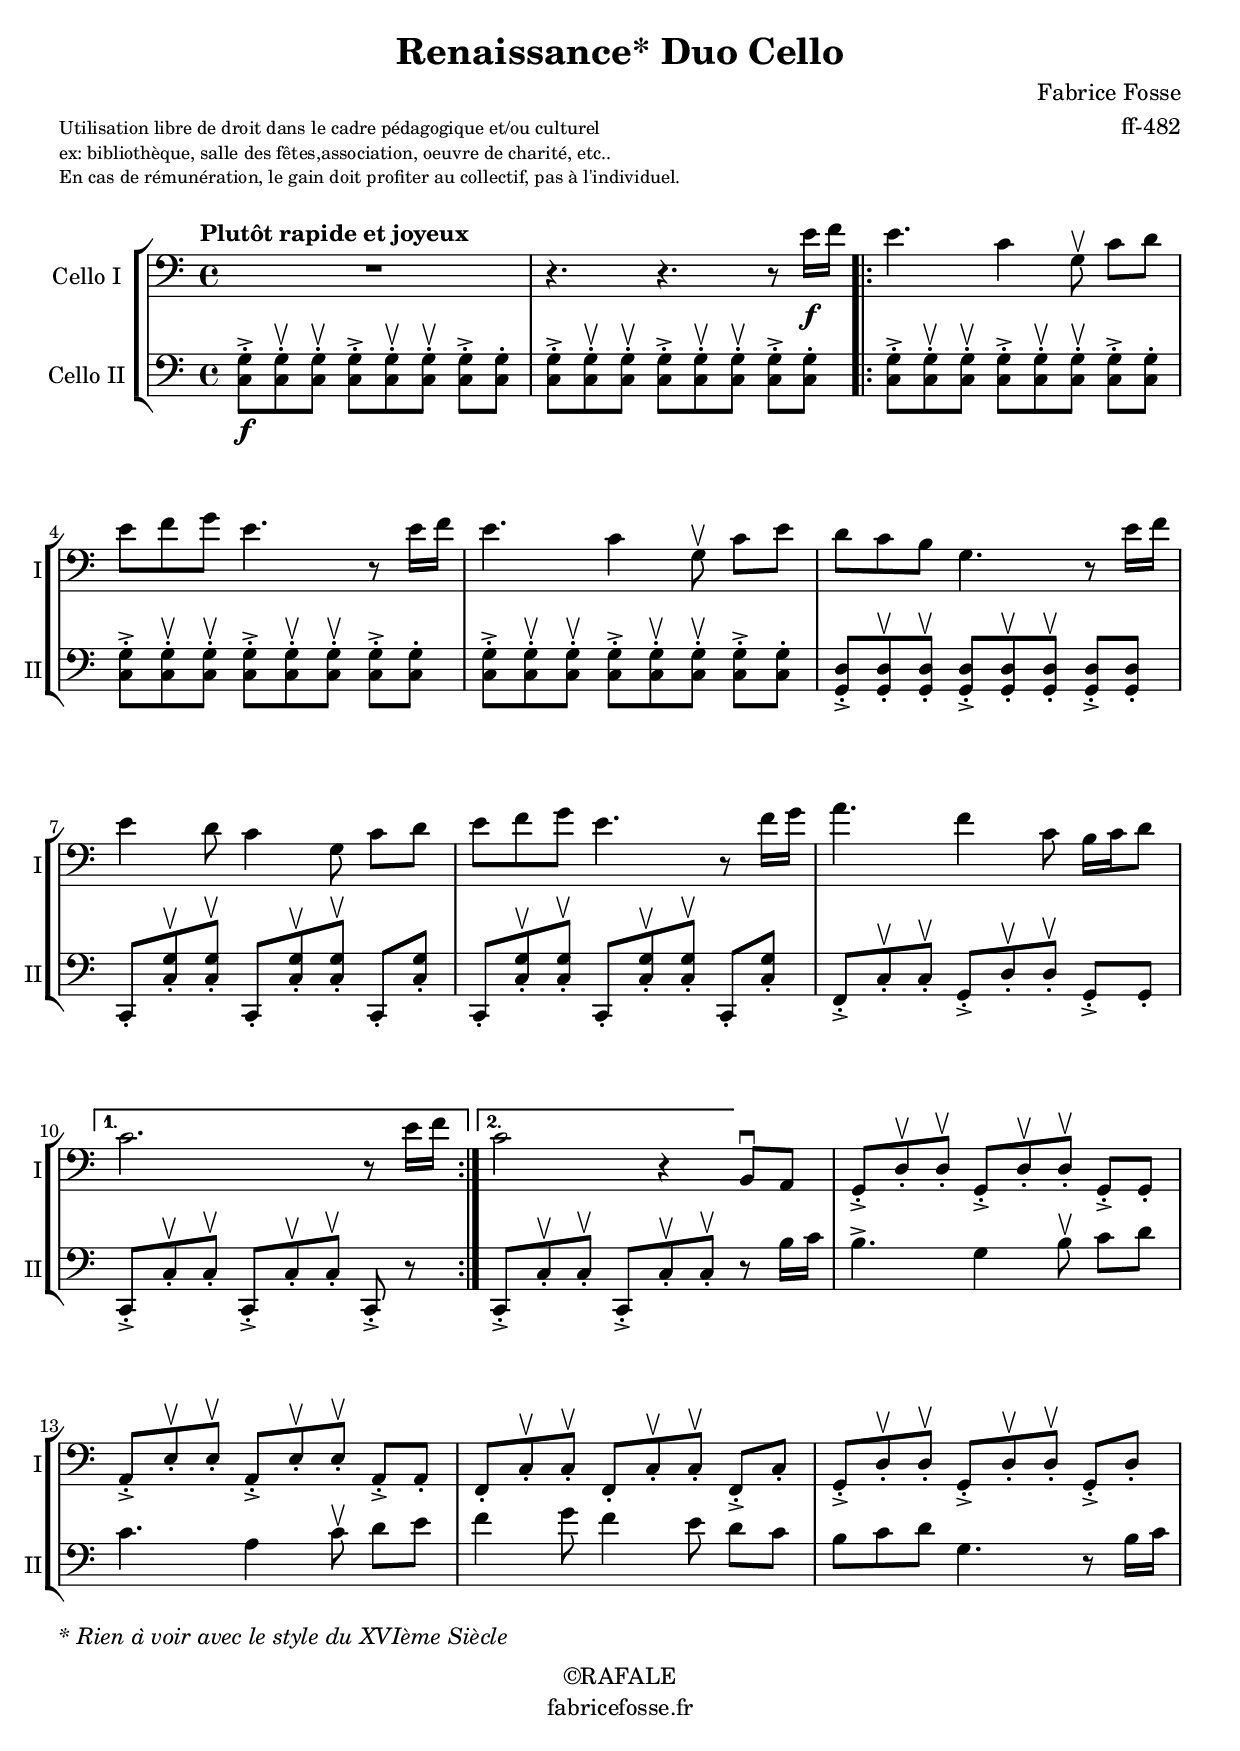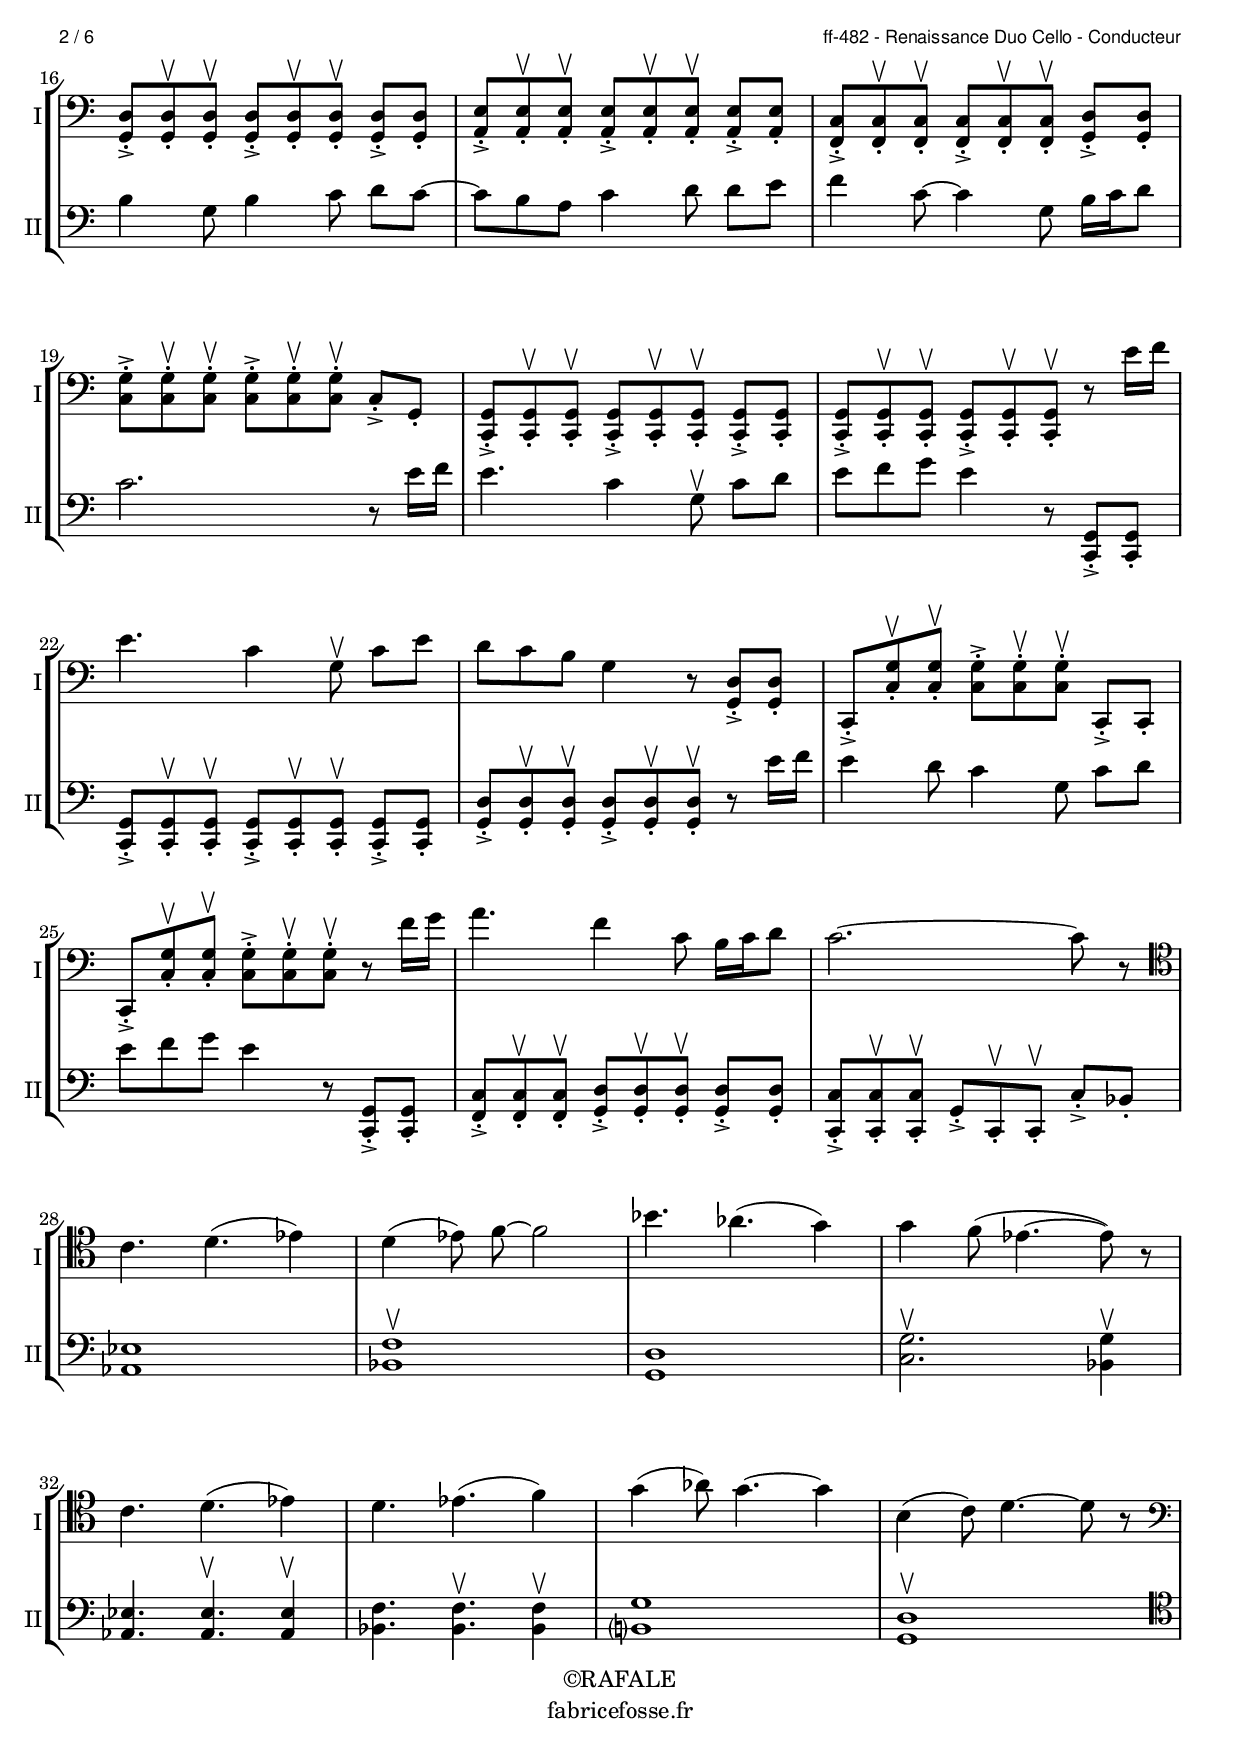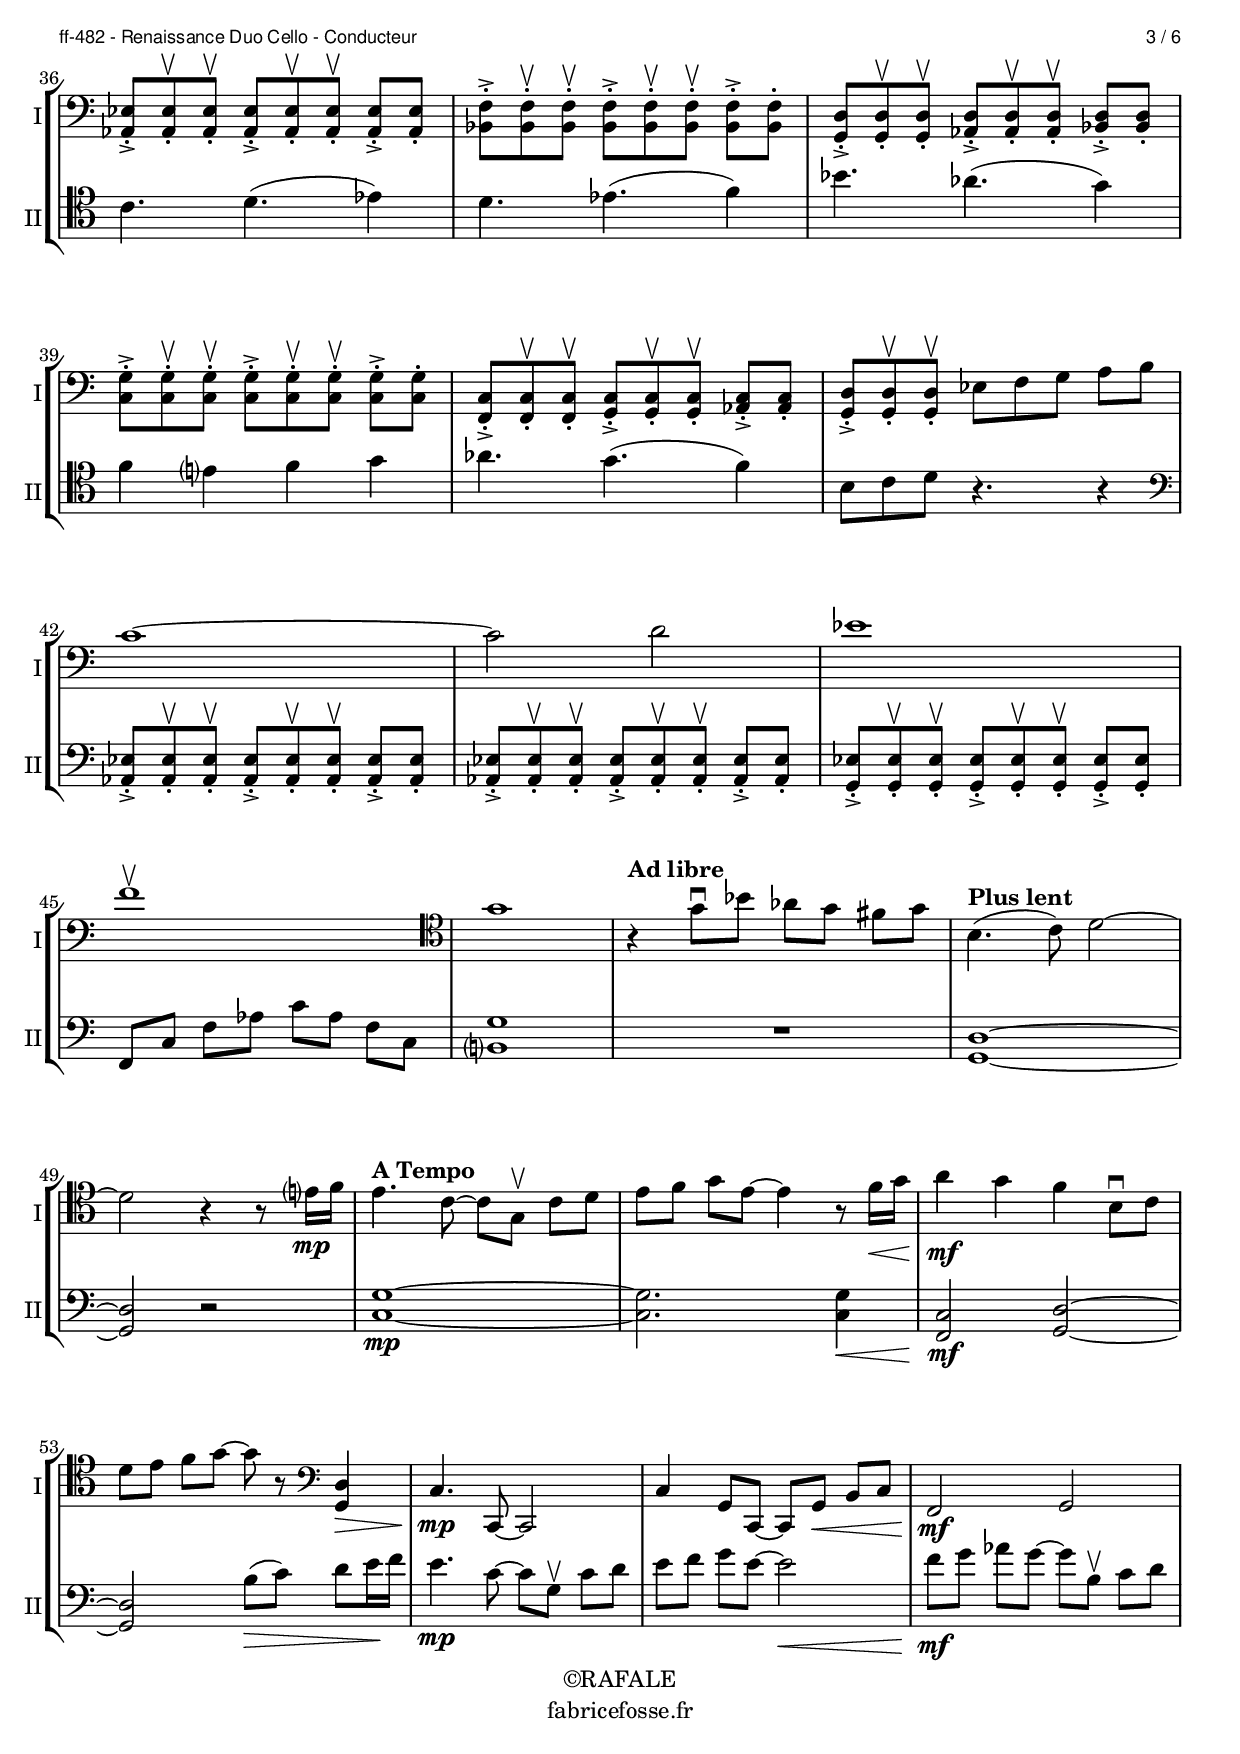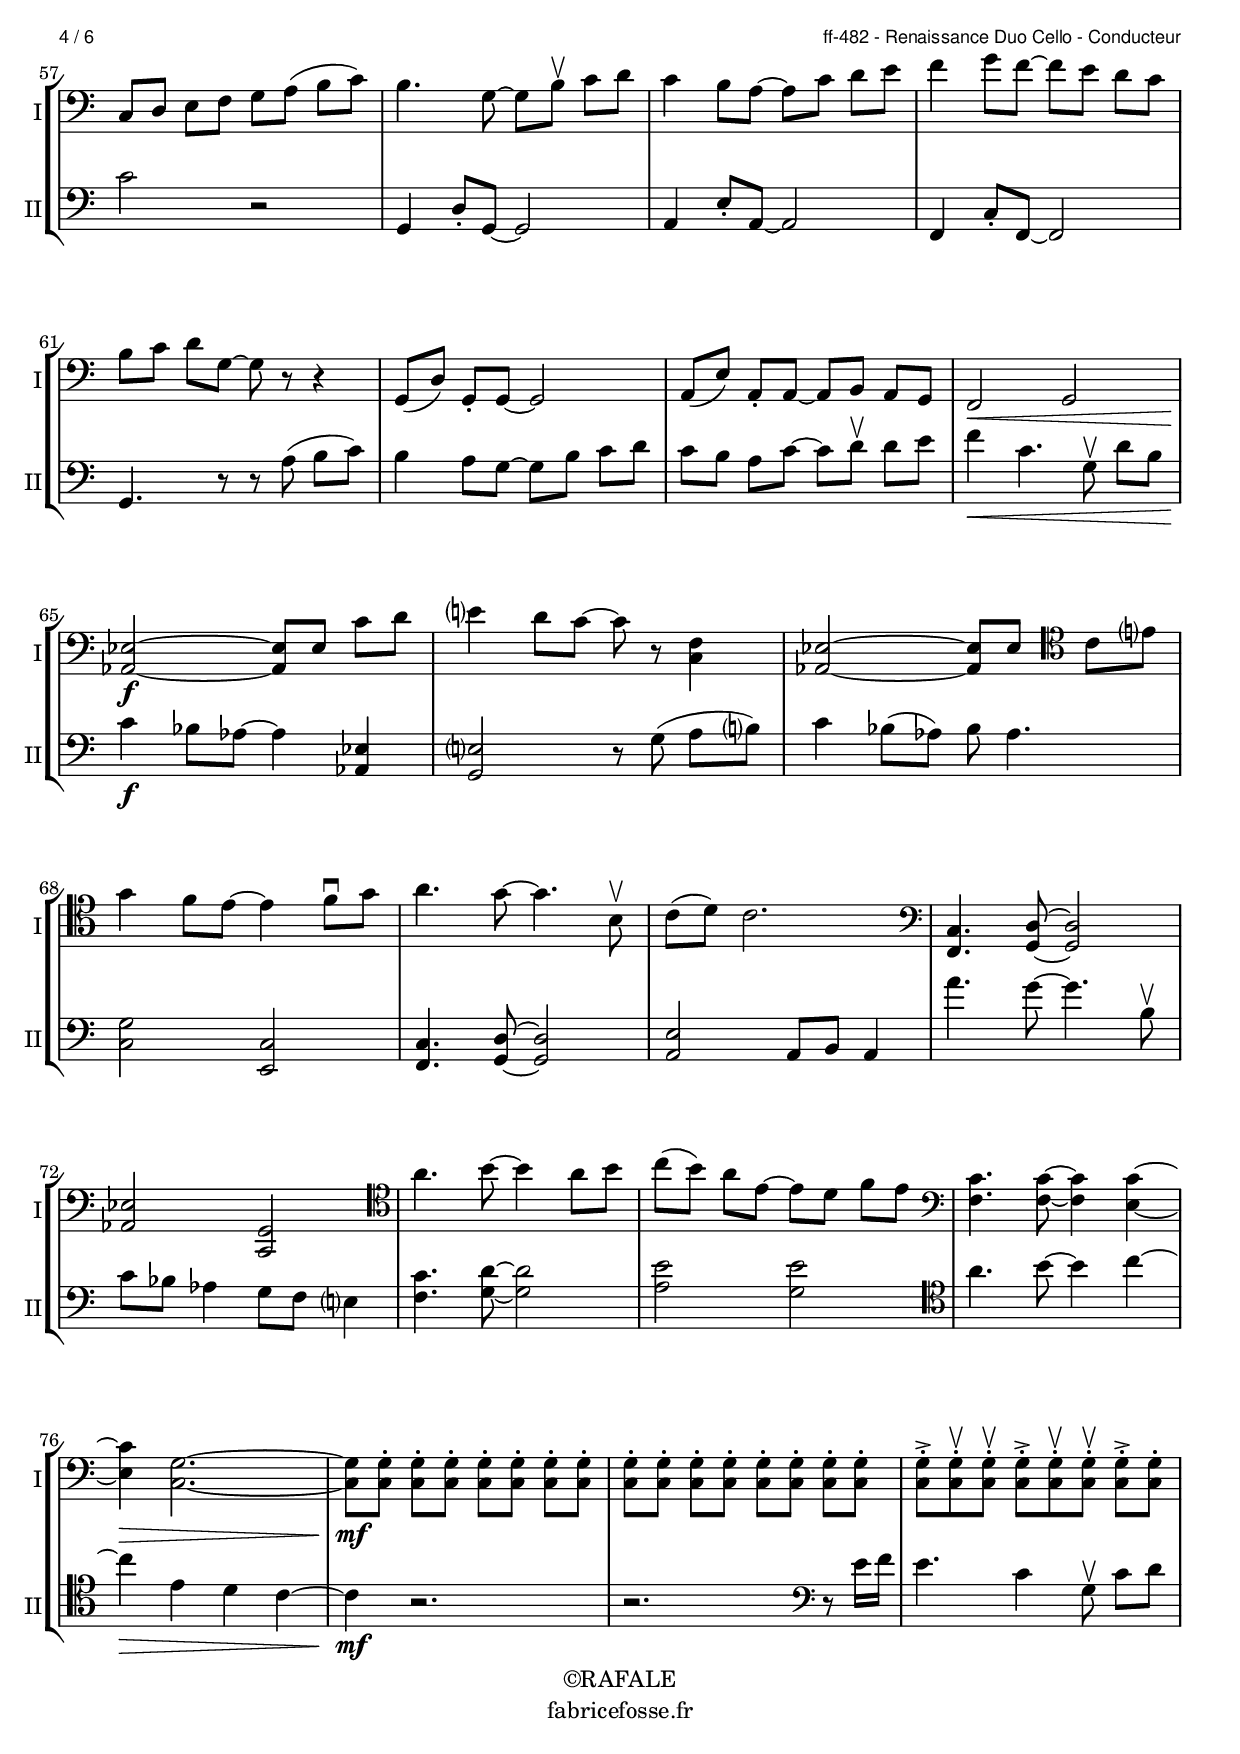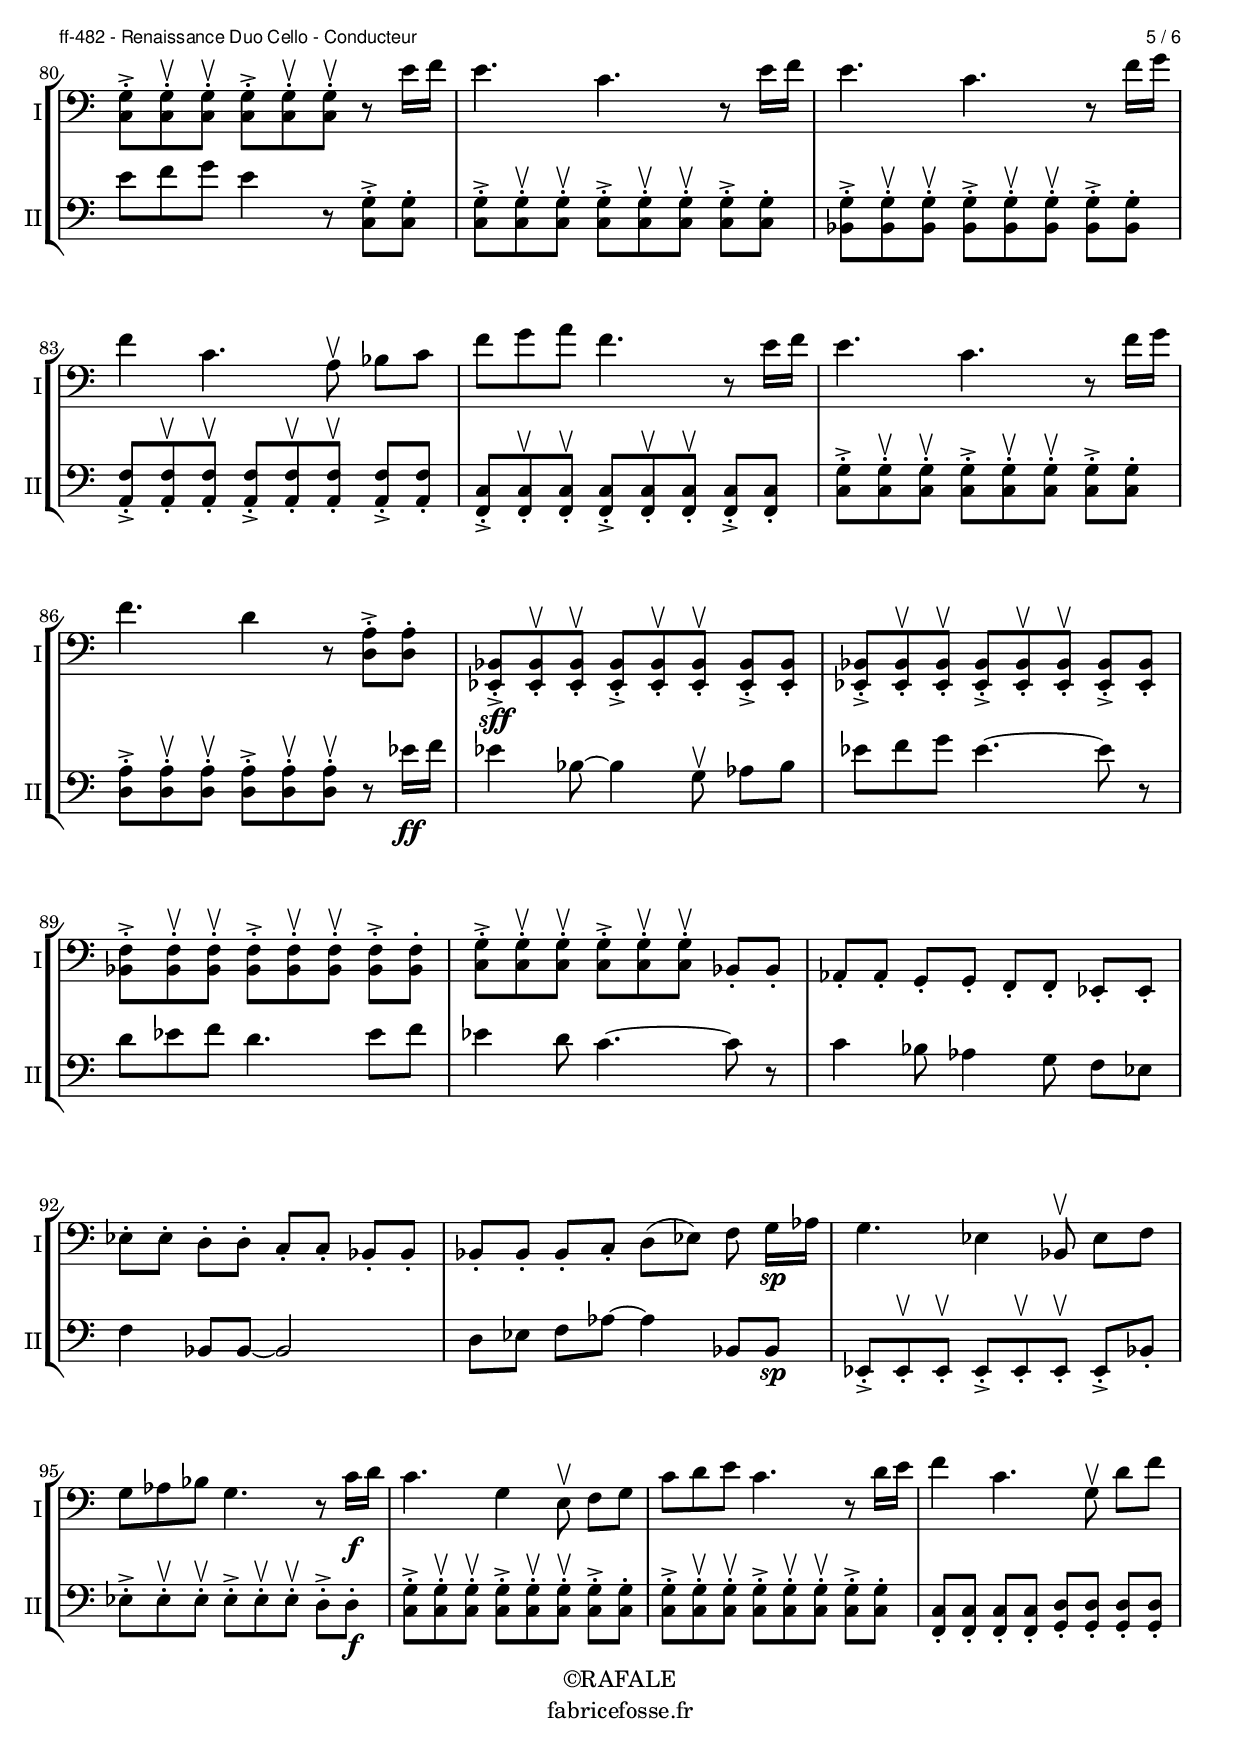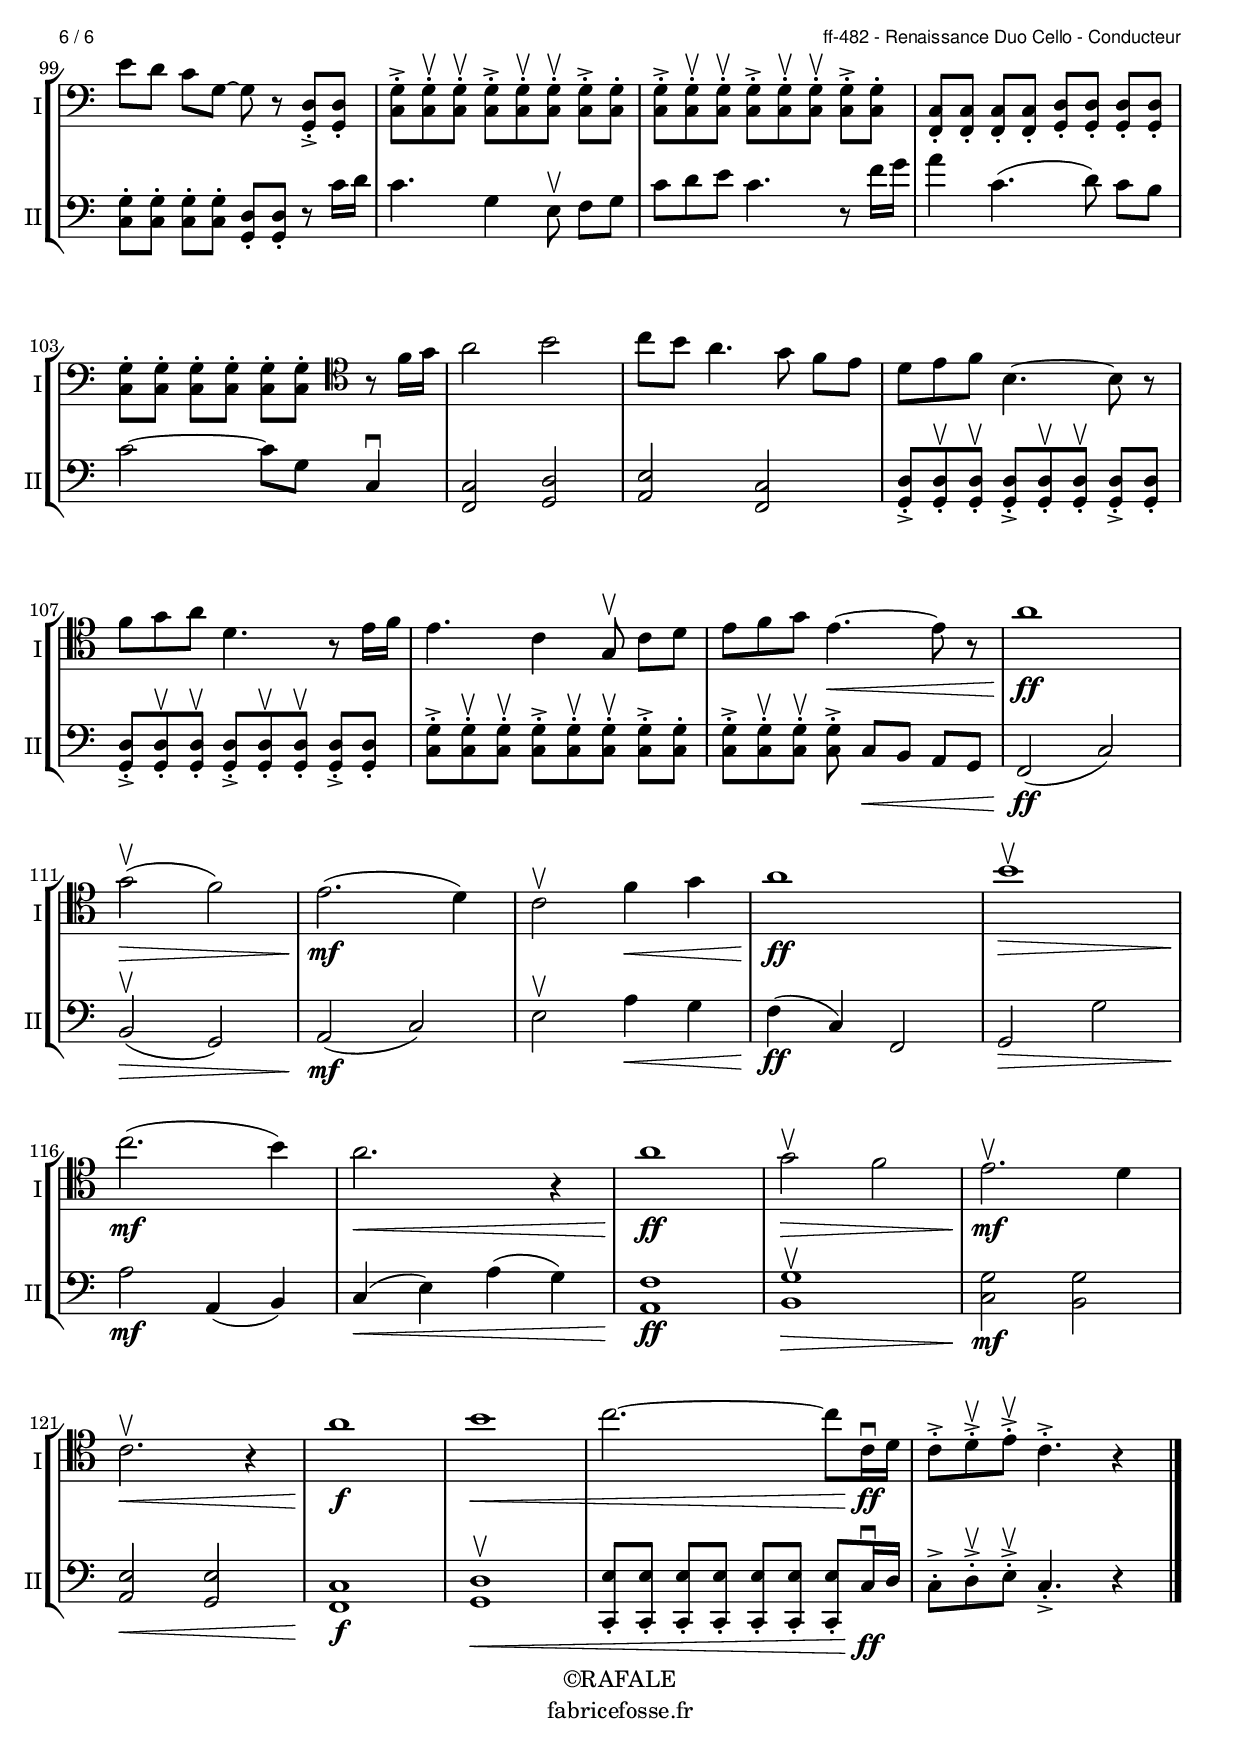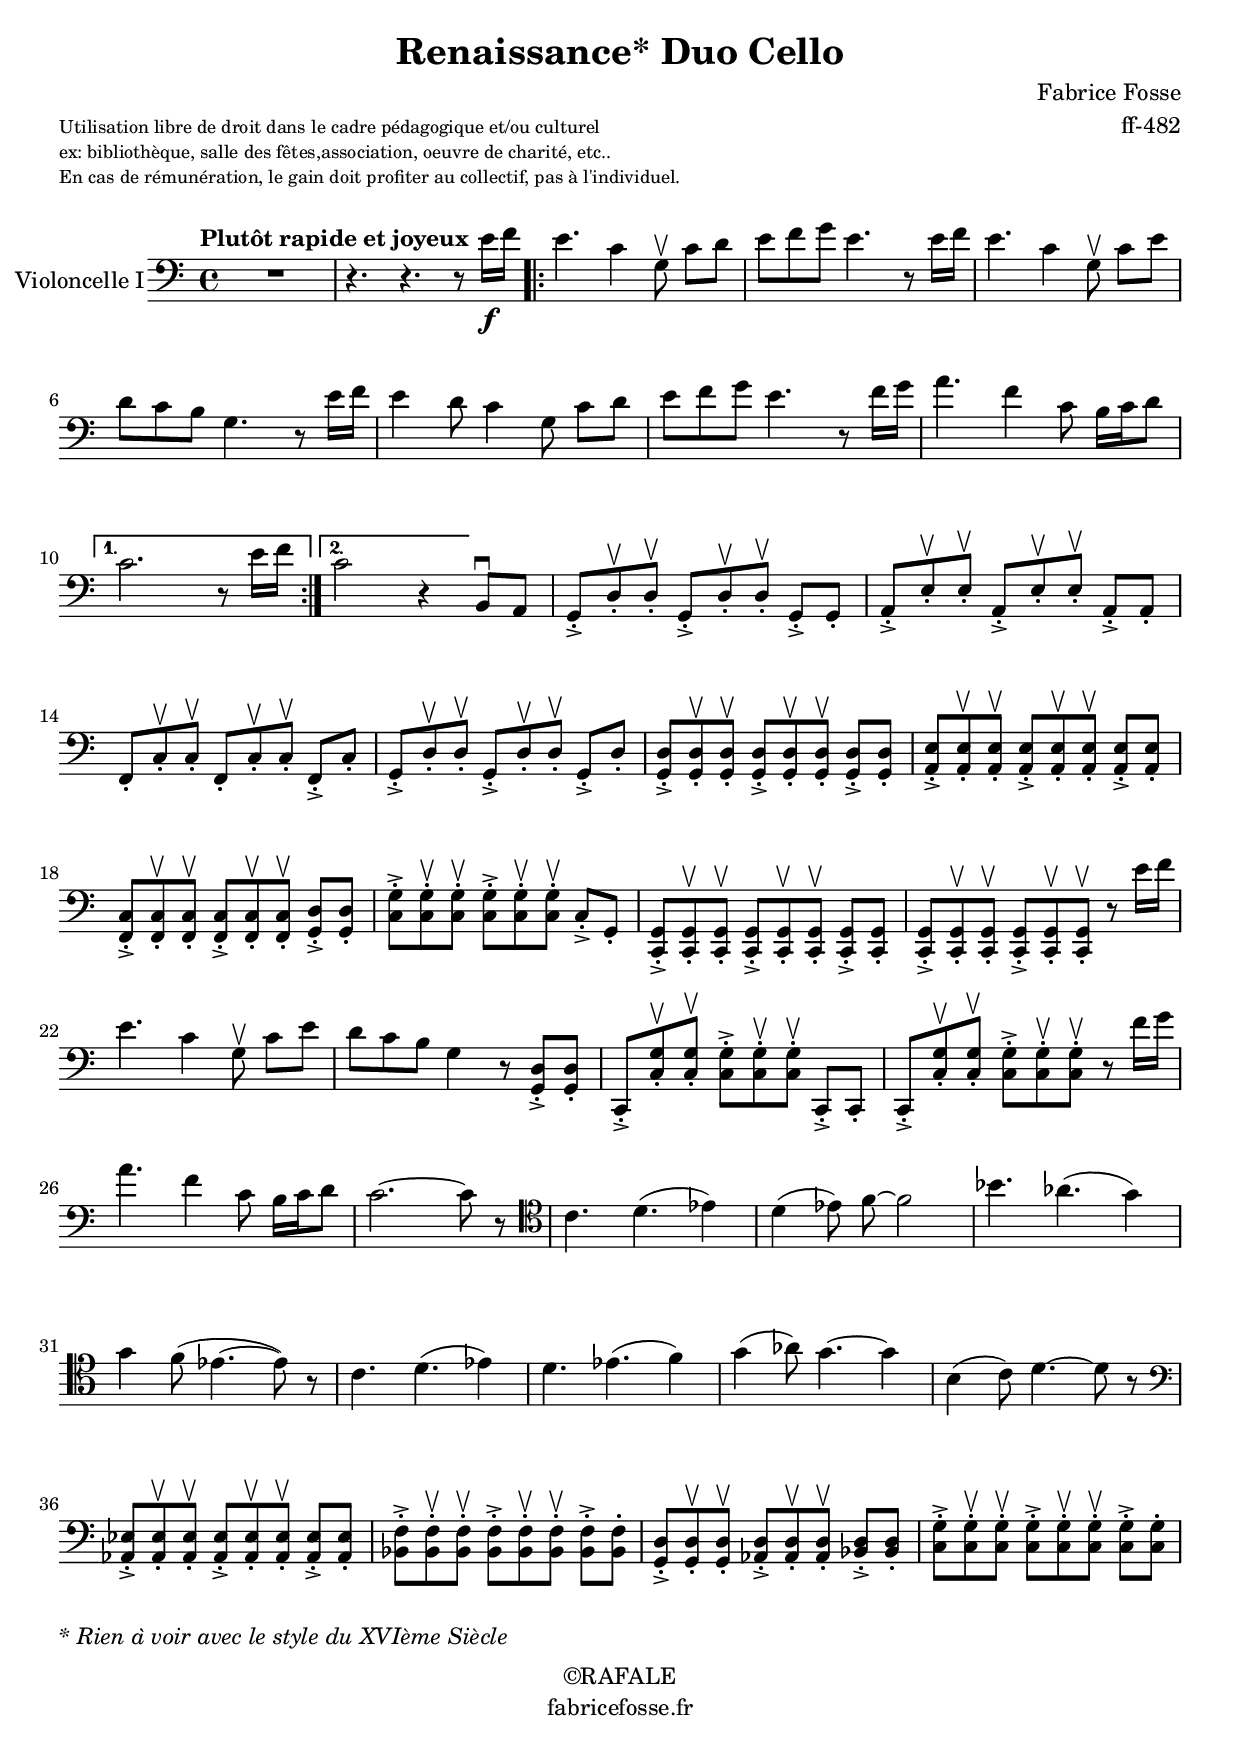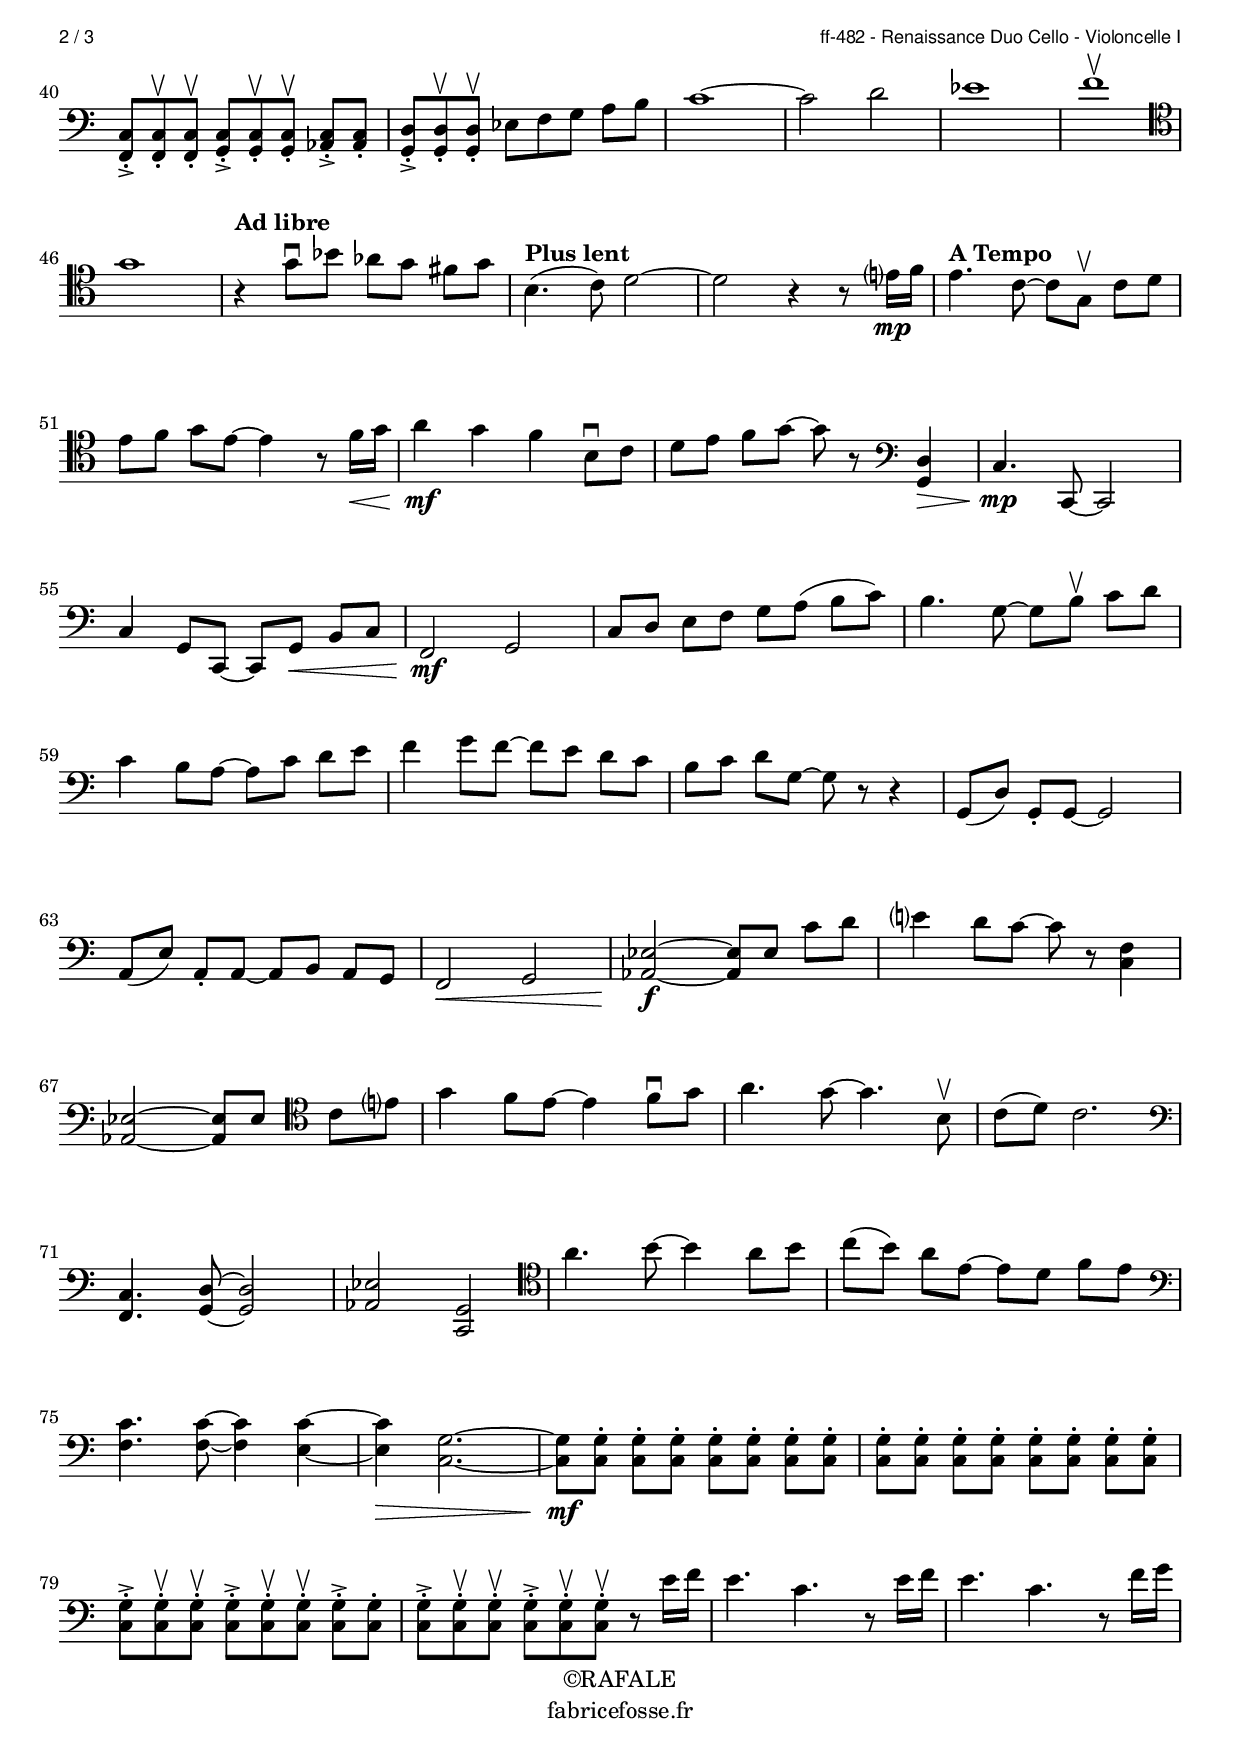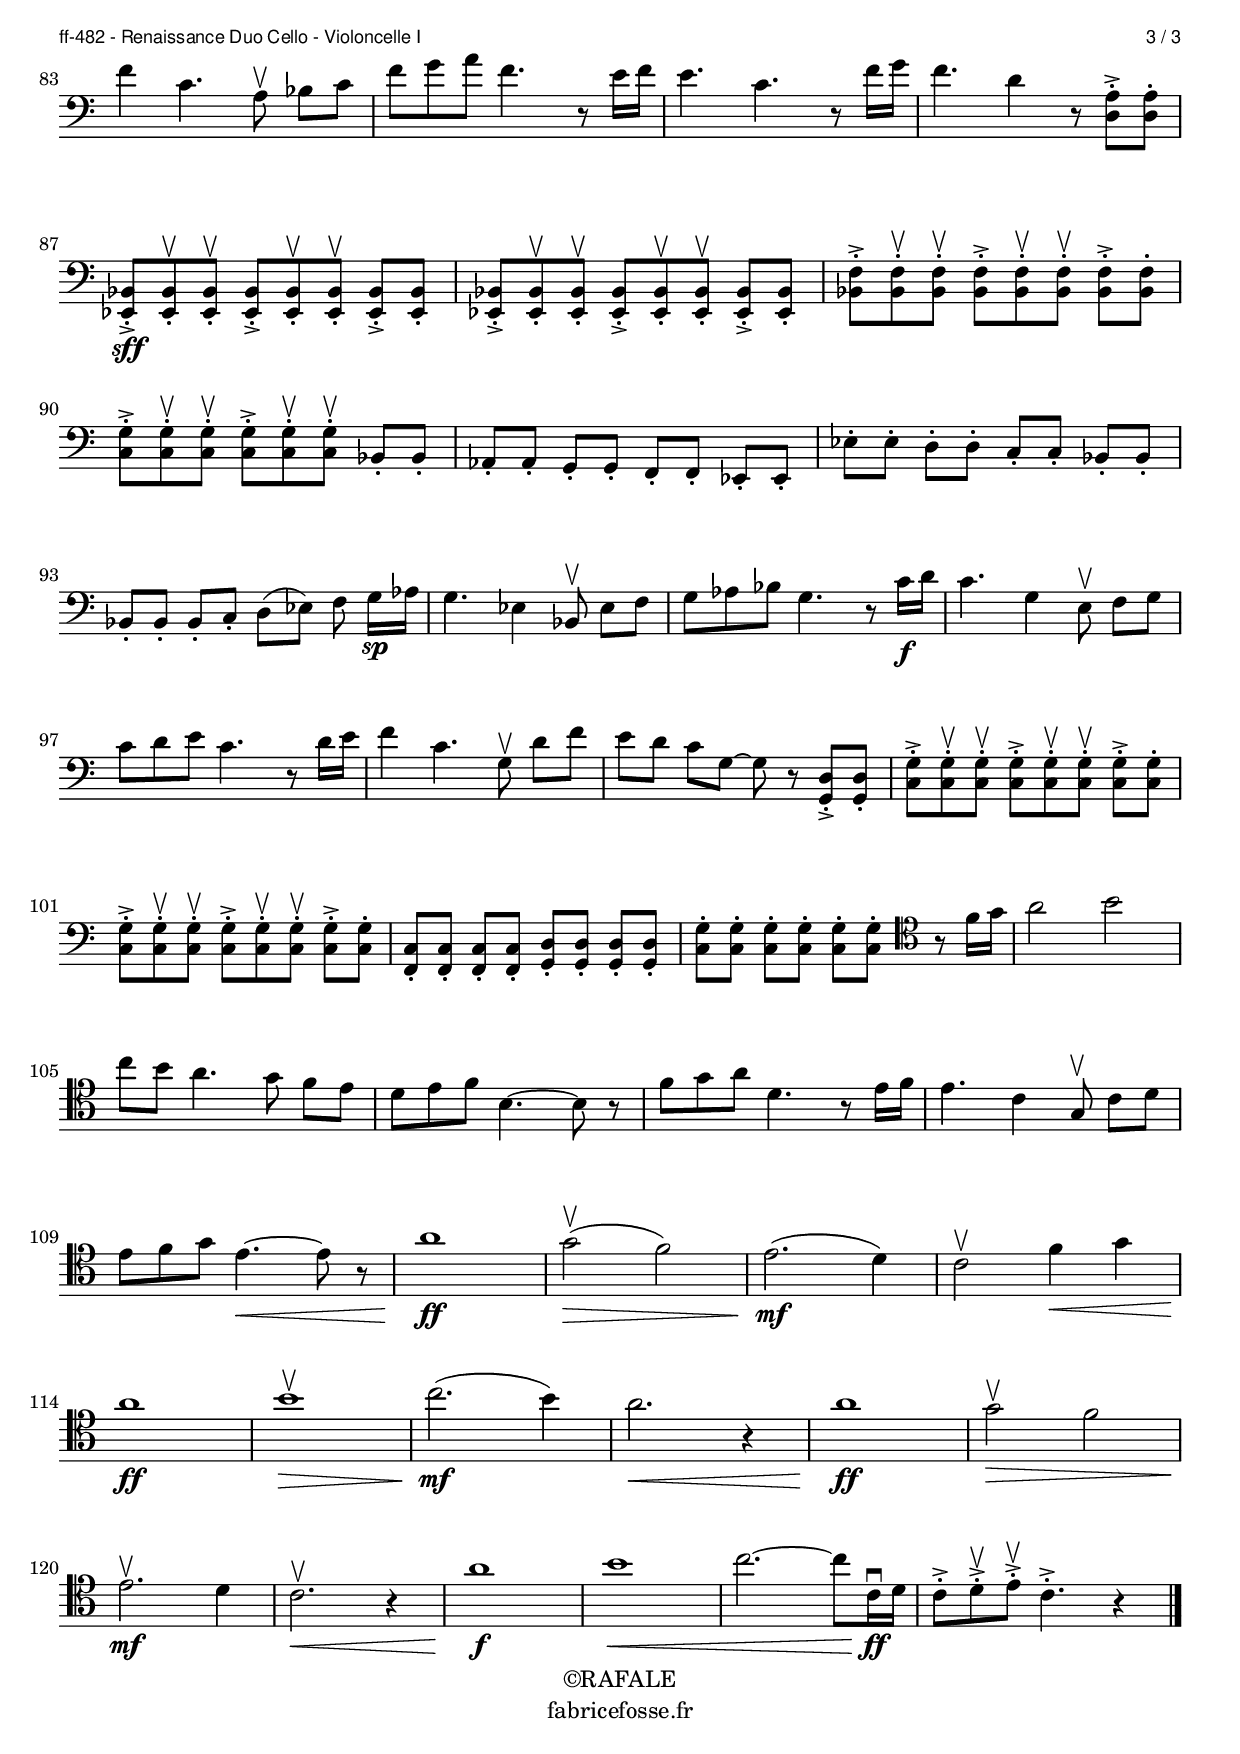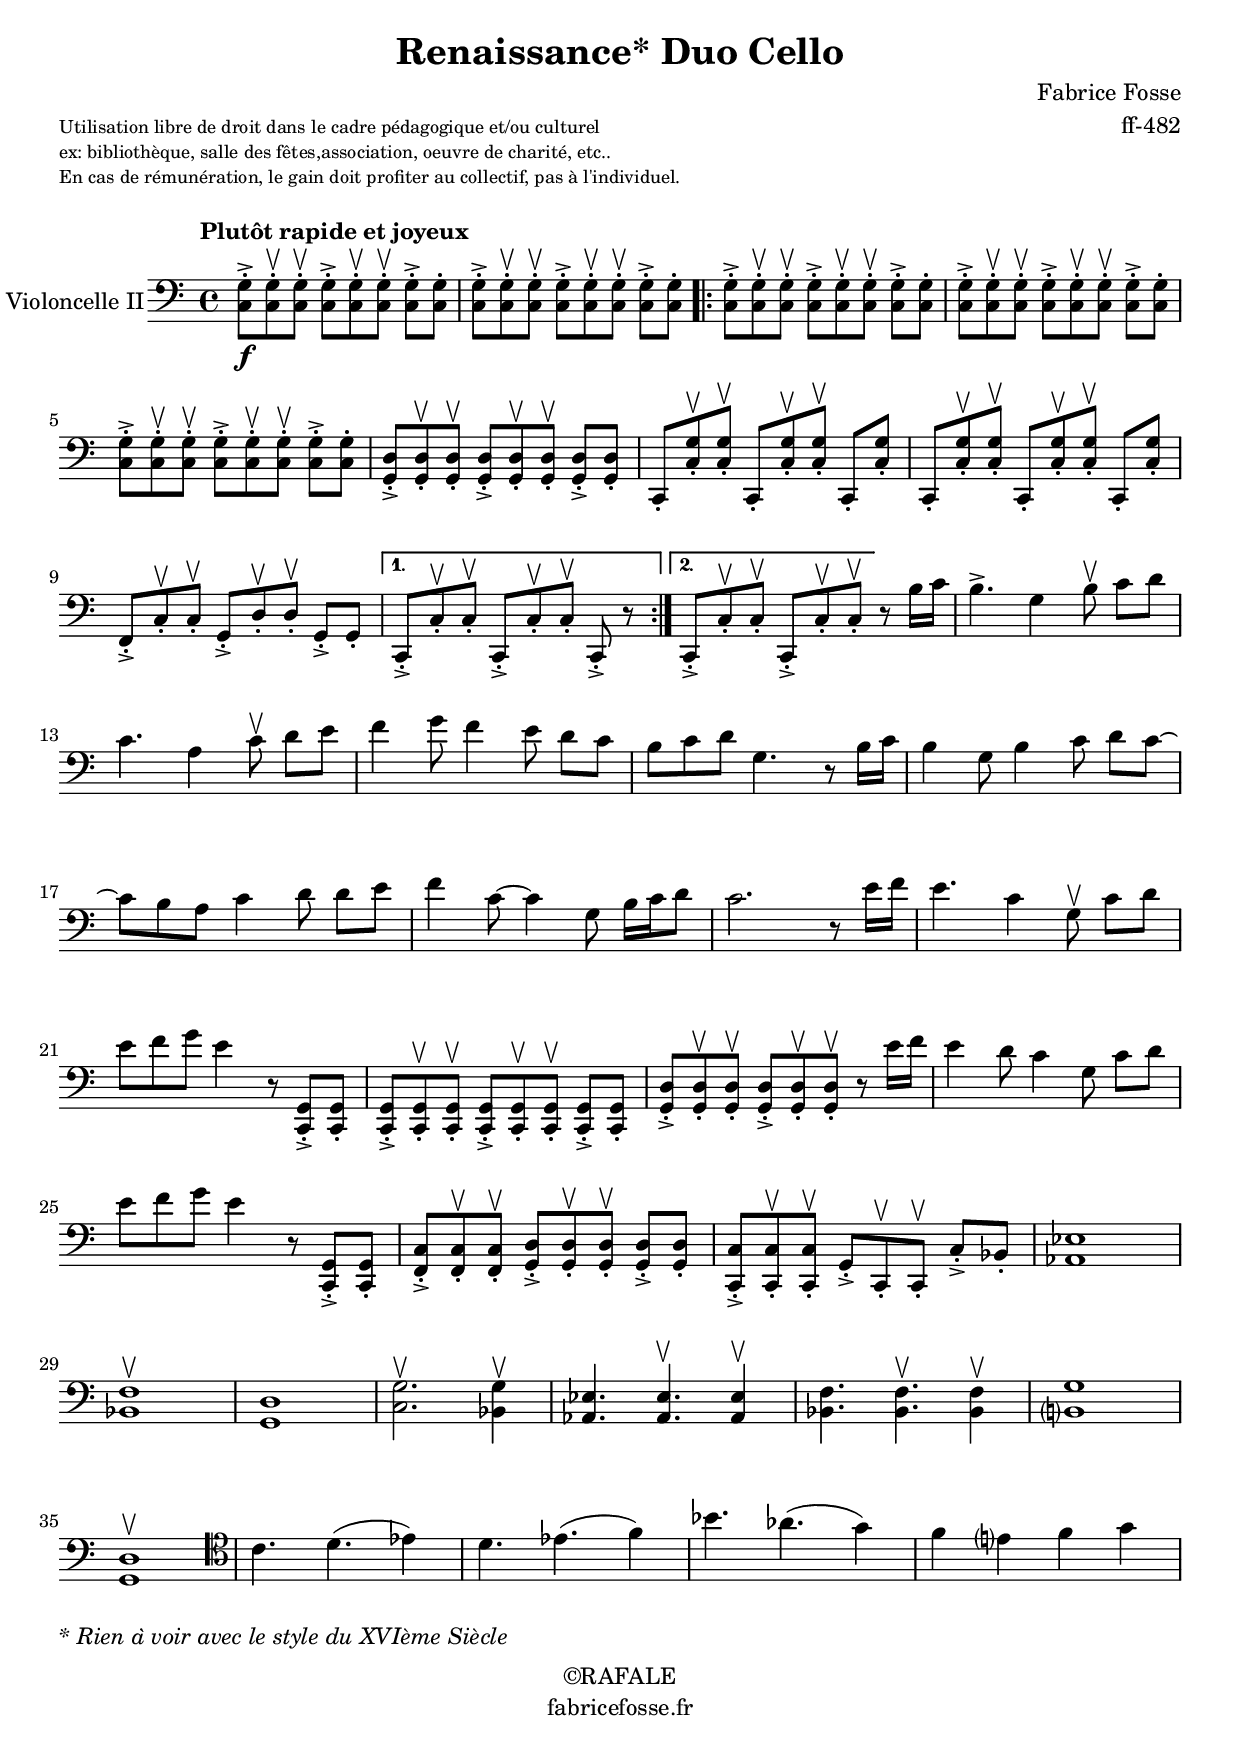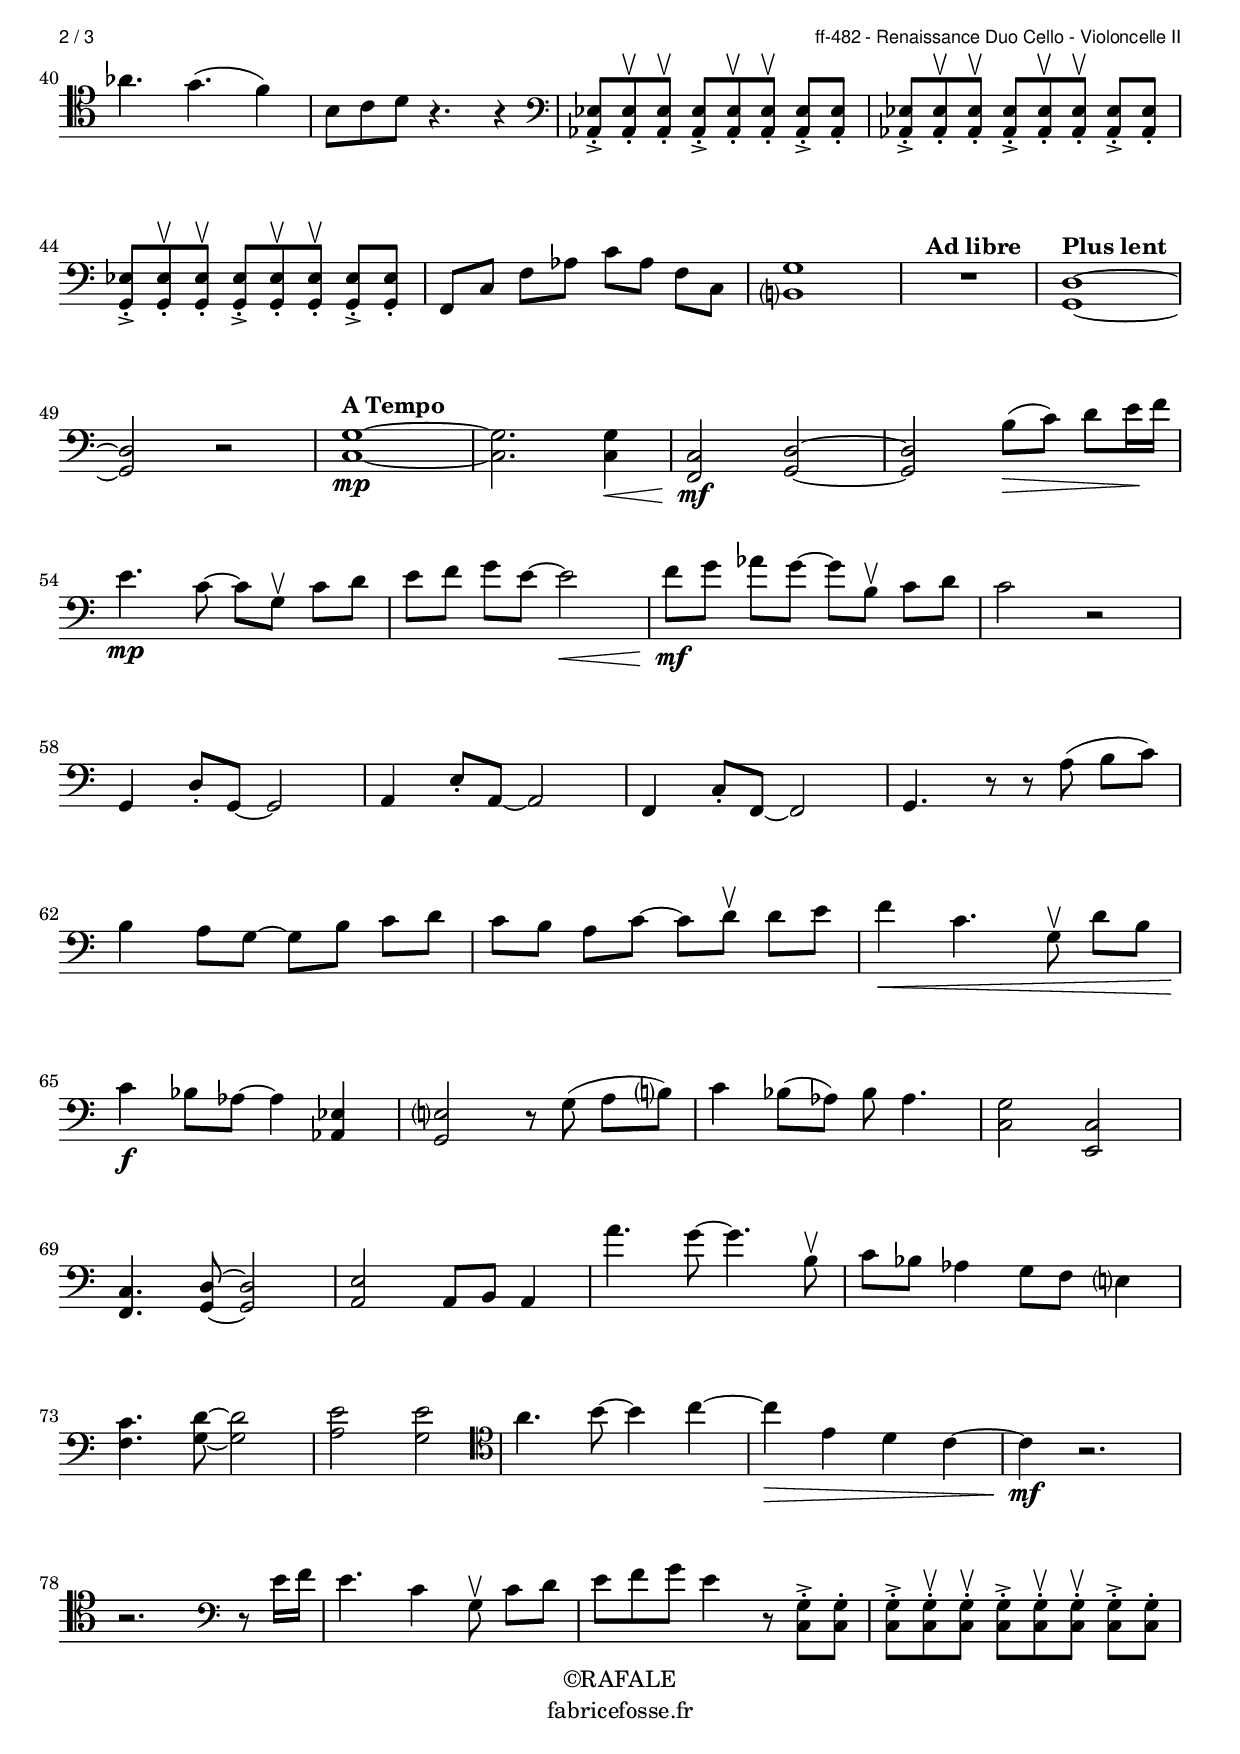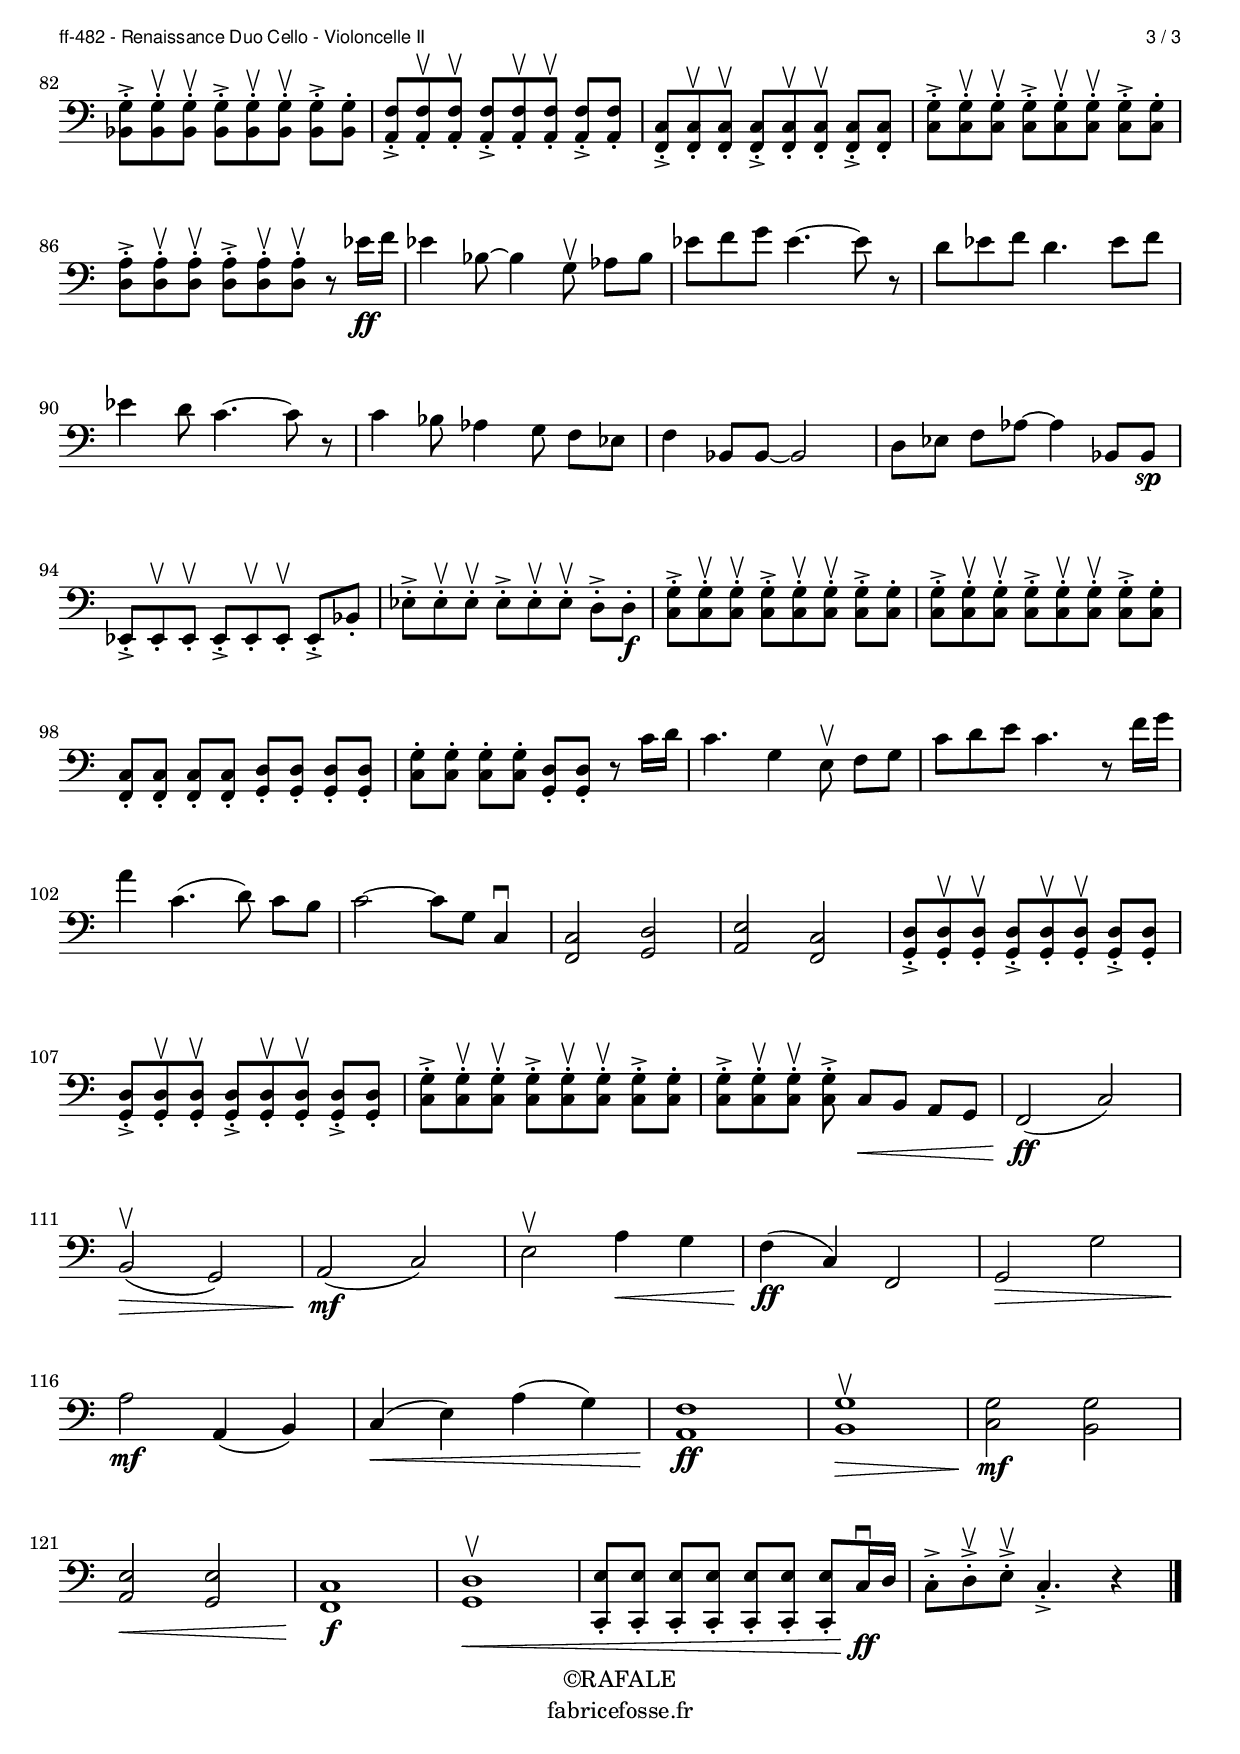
\version "2.22.1"
\language "français"

\header { title = "Renaissance* Duo Cello"
          composer = "Fabrice Fosse"
%%%%%%%%%%%%%%%%% libre de droits ldd %%%%%%%%%%%%%%%%%%%%%%%%%%%
          piece = \markup \fontsize#-2 { \column { %\vspace #1
     \line { Utilisation libre de droit dans le cadre pédagogique et/ou culturel }
     \line { ex: bibliothèque, salle des fêtes,association, oeuvre de charité, etc.. }
     \line { En cas de rémunération, le gain doit profiter au collectif, pas à l'individuel. }
     \vspace #1 }}
%%%%%%%%%%%%%%%%%%%%%%%%%%%%%%%%%%%%%%%%%%%%%%%%%%%%%%%%%%%%%%%%
          opus = "ff-482"
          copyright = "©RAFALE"
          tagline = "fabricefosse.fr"
}

\layout { \context { \Voice \consists "Melody_engraver" \override Stem #'neutral-direction = #'() }}

%%%%%%%%%%%%%%%%% Nombre de pages %%%%%%%%%%%%%%%%%%%%%%%%%%%%%
Titre = \markup \fromproperty #'header:opus %l'opus
SousTitre = "Renaissance Duo Cello" %"Ou bien le titre"
Titrentete = \markup { \concat {\Titre " - " \SousTitre " - Conducteur"} }
TitrenteteCelloUn = \markup { \concat {\Titre " - " \SousTitre " - Violoncelle I"} }
TitrenteteCelloDeux = \markup { \concat {\Titre " - " \SousTitre " - Violoncelle II"} }
%%%%%%%%%%%%%%%%%%%%%%%%%%%%%%%%%%%%%%%%%%%%%%%%%%%%%%%%%%%%%%%

%%%%%%%%% copyright et tagline sur toutes les pages %%%%%%%%%%%
\paper { %tagline et copyright sur toutes les pages
oddFooterMarkup = \markup { \column { \fill-line { % \on-the-fly #part-first-page
        \fromproperty #'header:copyright }
      \fill-line { % \on-the-fly #last-page
        \fromproperty #'header:tagline } } } }
%%%%%%%%%%%%%%%%%%%%%%%%%%%%%%%%%%%%%%%%%%%%%%%%%%%%%%%%%%%%%%%
%%%%%%%%%%%%%%%%%%%%%%%%%%%%%%%%%%%%%%%%%%%%%%%%%%%%%%%%%%%%%%%

\paper { ragged-last-bottom = ##f 
         footnote-separator-markup = ##f
}


globalRenaissanceDuoCello = { \key do \major
           \time 4/4
           \tempo "Plutôt rapide et joyeux" 
           \set Timing.baseMoment = #(ly:make-moment 1/8)
           \set Timing.beatStructure = 3,3,2
           \set Timing.beamExceptions = #'()
}

tire = \downbow
pousse = \upbow

RenaissanceDuoCelloUn = \relative do' { \globalRenaissanceDuoCello
  R1 | r4. r4. r8 mi16\f fa 
  \repeat volta 2 { 
    mi4. do4 sol8\pousse do ré | mi fa sol mi4. r8 mi16 fa | mi4. do4 sol8\pousse do mi |
    ré do si sol4. r8 mi'16 fa | mi4 ré8 do4 sol8 do ré | mi fa sol mi4. r8 fa16 sol |
    la4. fa4 do8 si16 do ré8 }
  \alternative { { do2. r8 mi16 fa } { do2 r4 } }
  si,8\tire la | \repeat unfold 2 { sol-.-> ré'-.\pousse ré-.\pousse } sol,->-. sol-. |
  \repeat unfold 2 { la-.-> mi'-.\pousse mi-.\pousse } la,-.-> la-. |
  \repeat unfold 2 { fa-. do'-.\pousse do-.\pousse } fa,-.-> do'-. |
  \repeat unfold 2 { sol-.-> ré'-.\pousse ré-.\pousse } sol,-.-> ré'-. |
  \repeat unfold 2 { <sol, ré'>-.-> q-.\pousse q-.\pousse } q-.-> q-. |
  \repeat unfold 2 { <la mi'>-.-> q-.\pousse q-.\pousse } q-.-> q-. |
  \repeat unfold 2 { <fa do'>-.-> q-.\pousse q-.\pousse } <sol ré'>-.-> q-. |
  \repeat unfold 2 { <do sol'>-.-> q-.\pousse q-.\pousse } do-.-> sol-. |
  \repeat unfold 2 { <do, sol'>-.-> q-.\pousse q-.\pousse } q-.-> q-. |
  \repeat unfold 2 { <do sol'>-.-> q-.\pousse q-.\pousse } r8 mi''16 fa |   
  mi4. do4 sol8\pousse do mi | ré do si sol4 r8 <sol, ré'>-.-> q-. |
  do,->-. \repeat unfold 2 <do' sol'>-.\pousse q-.-> \repeat unfold 2 q-.\pousse do,-.-> do-.
  do-.-> \repeat unfold 2 q-.\pousse q-.-> \repeat unfold 2 q-.\pousse r8 fa''16 sol |
  la4. fa4 do8 si16 do ré8 | do2.~ 8 r | \clef tenor do4. ré4.( mib4) | ré4( mib8) fa8~ 2 |
  sib4. lab4.( sol4) | sol fa8( mib 4.~ 8) r8 | do4. ré( mib4) | ré4. mib( fa4) | 
  sol4( lab8) sol4.~ 4 | si,( do8) ré4.~ 8 r | 
  \clef bass \repeat unfold 2 { <lab, mib'>8->-. \repeat unfold 2 q-.\pousse } q-.-> q-. |
  \repeat unfold 2 { <sib fa'>8->-. \repeat unfold 2 q-.\pousse } q-.-> q-. |
  <sol ré'>8->-. \repeat unfold 2 q-.\pousse <lab ré>-.-> \repeat unfold 2 q-.\pousse <sib ré>-.-> q-. |
  \repeat unfold 2 { <do sol'>->-. \repeat unfold 2 q-.\pousse } q-.-> q-. |  
  <fa, do'>8->-. \repeat unfold 2 q-.\pousse <sol do>-.-> \repeat unfold 2 q-.\pousse <lab do>-.-> q-. |
  <sol ré'>-.-> \repeat unfold 2 q-.\pousse mib' fa sol la si | do1~ | 2 ré mib1 | 
  \set Timing.beatStructure = 2,2,2,2 fa\pousse | \clef tenor sol |
  \tempo "Ad libre" r4 sol8\tire sib lab sol fad sol |
  \tempo "Plus lent" si,4.( do8) ré2~ | 2 r4 r8 mi?16\mp fa |
  \tempo "A Tempo" mi4. do8~ 8 sol\pousse do ré mi fa sol mi~ 4 r8 fa16\< sol | 
  la4\mf sol fa si,8\tire do | ré mi fa sol~ 8 r \clef bass <sol,, ré'>4\> |
  do4.\mp do,8~ 2 | do'4 sol8 do,~ do sol'\< si do | fa,2\mf sol | do8 ré mi fa sol la( si do) |
  si4. sol8~ 8 si\pousse do ré | do4 si8 la~ 8 do ré mi | fa4 sol8 fa~ 8 mi ré do | 
  si do ré sol,~ 8 r r4 | sol,8( ré') sol,-. sol~ 2 | la8( mi') la,8-. 8~ 8 si la sol |
  fa2\< sol | <lab mib'>\f~ 8 mib' do' ré | mi?4 ré8 do~ 8 r <do, fa>4 | 
  <lab mib'>2~ 8 mib' \clef tenor do' mi? | sol4 fa8 mi~ 4 fa8\tire sol | la4. sol8~ 4. si,8\pousse |
  do( ré) do2. | \clef bass <fa,, do'>4. <sol ré'>8~ 2 | <lab mib'>2 <do, sol'> |
  \clef tenor la'''4. si8~ 4 la8 si | do( si) la mi~ 8 ré fa mi | 
  \clef bass <fa, do'>4. 8~ 4 <mi do'>4~ | 4\> <do sol'>2.~ | 8\mf \repeat unfold 15 q-. |
  \set Timing.beatStructure = 3,3,2 
  \repeat unfold 2 { q-.-> \repeat unfold 2 q-.\pousse } q-.-> q-.
  \repeat unfold 2 { q-.-> \repeat unfold 2 q-.\pousse } r8 mi'16 fa |
  mi4. do4. r8 mi16 fa | mi4. do4. r8 fa16 sol | fa4 do4. la8\pousse sib do |
  fa sol la fa4. r8 mi16 fa | mi4. do4. r8 fa16 sol | fa4. ré4 r8 <ré, la'>->-. q-. |
  <mib, sib'>-.->\sff \repeat unfold 2 q-.\pousse q-.-> \repeat unfold 2 q-.\pousse q-.-> q-. |
  \repeat unfold 2 { q-.-> \repeat unfold 2 q-.\pousse } q-.-> q-. |
  \repeat unfold 2 { <sib' fa'>-.-> \repeat unfold 2 q-.\pousse } q-.-> q-. |
  \repeat unfold 2 { <do sol'>-.-> \repeat unfold 2 q-.\pousse } sib-. sib-. |
  \set Timing.beatStructure = 2,2,2,2
  lab8-. 8-. sol-. sol-. fa-. fa-. mib-. mib-. | mib'-. mib-. ré-. ré-. do-. do-. sib-. sib-. | sib-. sib-. sib-. do-. ré( mib) fa\noBeam sol16\sp lab |
  \set Timing.beatStructure = 3,3,2 
  sol4. mib4 sib8\pousse mib fa | sol lab sib sol4. r8 do16\f ré | 
  do4. sol4 mi8\pousse fa sol | do ré mi do4. r8 ré16 mi | fa4 do4. sol8\pousse ré' fa | 
  \set Timing.beatStructure = 2,2,2,2
  mi ré do sol~ 8 r8 <sol, ré'>-.-> q-. | 
  \set Timing.beatStructure = 3,3,2
  \repeat unfold 2 { \repeat unfold 2 { <do sol'>-.-> \repeat unfold 2 q-.\pousse } q-.-> q-. }
  \set Timing.beatStructure = 2,2,2,2
  \repeat unfold 4 <fa, do'>-. \repeat unfold 4 <sol ré'>-. |
  \repeat unfold 6 <do sol'>-. \clef tenor r fa'16 sol |
  \set Timing.beatStructure = 2,2,2,2
  la2 si | do8 si la4. sol8 fa mi |
  \set Timing.beatStructure = 3,3,2 
  ré mi fa si,4.~ 8 r | fa' sol la ré,4. r8 mi16 fa | mi4. do4 sol8\pousse do ré | 
  mi fa sol mi4.\<~ 8 r | 
  \set Timing.beatStructure = 2,2,2,2
  la1\ff | sol2\pousse(\> fa) | mi2.\mf( ré4) | do2\pousse fa4\< sol | la1\ff |
  si\pousse\> | do2.\mf( si4) | la2.\< r4 | la1\ff | sol2\pousse\> fa | mi2.\pousse\mf ré4 | 
  do2.\pousse\< r4 | la'1\f | si\< | do2.~ 8 do,16\tire\ff ré | 
  \set Timing.beatStructure = 3,3,2 
  do8-.-> ré-.->\pousse mi-.->\pousse do4.-.-> r4 \bar "|." }

RenaissanceDuoCelloDeux = \relative do { \globalRenaissanceDuoCello
  %\set Timing.beamExceptions = #'()
  %\set Timing.beatStructure = 3,3,2
  <do sol'>8\f-.-> q8-.\pousse q8-.\pousse q8-.-> q8-.\pousse q8-.\pousse q8-.-> q8-. |
  <do sol'>8-.-> q8-.\pousse q8-.\pousse q8-.-> q8-.\pousse q8-.\pousse q8-.-> q8-. |
  \repeat volta 2 {
    \repeat unfold 3 { <do sol'>8-.-> q8-.\pousse q8-.\pousse q8-.-> q8-.\pousse q8-.\pousse q8-.-> q8-. }
    <sol ré'>8-.-> q8-.\pousse q8-.\pousse q8-.-> q8-.\pousse q8-.\pousse q8-.-> q8-.
    \repeat unfold 2 { \repeat unfold 2 { do,-. <do' sol'>8-.\pousse q8-.\pousse } do,-. q8-. }
    fa->-. do'-.\pousse do-.\pousse sol->-. ré'-.\pousse ré-.\pousse sol,->-. sol-. }
  \alternative { { \repeat unfold 2 { do,-.-> do'-.\pousse do-.\pousse } do,-.-> r } 
                 { \repeat unfold 2 { do-.-> do'-.\pousse do-.\pousse } }}
  r si'16 do | si4.-> sol4 si8\pousse do ré |
  do4. la4 do8\pousse ré mi | fa4 sol8 fa4 mi8 ré do | si do ré sol,4. r8 si16 do | 
  si4 sol8 si4 do8 ré do~ | 8 si la do4 ré8 8 mi | fa4 do8~ 4 sol8 si16 do ré8 |
  do2. r8 mi16 fa | mi4. do4 sol8\pousse do ré | mi fa sol mi4 r8 <do,, sol'>8-.-> q-. |
  \repeat unfold 2 { q8->-. q-.\pousse q-.\pousse } q-.-> q-. |
  \repeat unfold 2 { <sol' ré'>-.-> q-.\pousse q-.\pousse } r8 mi''16 fa |
  mi4 ré8 do4 sol8 do ré | mi fa sol mi4 r8 <do,, sol'>->-. q-.  |
  <fa do'>-.-> \repeat unfold 2 q-.\pousse <sol ré'>-.-> \repeat unfold 2 q-.\pousse q-.-> q-. |
  <do, do'>-.-> \repeat unfold 2 q-.\pousse sol'-.-> \repeat unfold 2 do,-.\pousse do'-.-> sib-. |
  <lab mib'>1 | <sib fa'>\pousse | <sol ré'> | <do sol'>2.\pousse <sib sol'>4\pousse | 
  <lab mib'>4. q4.\pousse q4\pousse | <sib fa'>4. q4.\pousse q4\pousse |
  <si? sol'>1 | <sol ré'>\pousse | \clef tenor do'4. ré4.( mib4) | ré4. mib( fa4) |
  sib4. lab( sol4) | fa4 mi?4 fa4 sol | lab4. sol( fa4) | si,8 do ré r4. r4 | 
  \clef bass \repeat unfold 2 { \repeat unfold 2 { <lab, mib'>8-.-> \repeat unfold 2 q-.\pousse } q-.-> q-. }
  \repeat unfold 2 { <sol mib'>8-.-> \repeat unfold 2 q-.\pousse } q-.-> q-. |
  \set Timing.beatStructure = 2,2,2,2 fa do' fa lab do lab fa do | <si? sol'>1 | 
  \tempo "Ad libre" R1
  \tempo "Plus lent" <sol ré'>1~ | 2 r2 | 
  \tempo "A Tempo" <do sol'>1\mp~ | 2. q4\< | <fa, do'>2\mf <sol ré'>~ | 2 si'8(\> do) ré mi16\! fa |
  mi4.\mp do8~ 8 sol\pousse do ré | mi fa sol mi~ 2\< | fa8\mf sol lab sol~ 8 si,\pousse do ré | do2 r |
  sol,4 ré'8-. sol,~ 2 | la4 mi'8-. la,~ 2 | fa4 do'8-. fa,~ 2 | sol4. r8 r la'( si do) |
  si4 la8 sol~ 8 si do ré | do si la do~ 8 ré\pousse ré mi | fa4\< do4. sol8\pousse ré' si |
  do4\f sib8 lab~ 4 <lab, mib'> | <sol mi'?>2 r8 sol'( la si?) | do4 sib8( lab) sib lab4. |
  <do, sol'>2 <mi, do'> | <fa do'>4. <sol ré'>8~ 2 | <la mi'> la8 si la4 | 
  la''4. sol8~ 4. si,8\pousse | do sib lab4 sol8 fa mi?4 | <fa do'>4. <sol ré'>8~ 2 | <la mi'> <sol mi'> |
  \clef tenor la'4. si8~ 4 do4~ | 4\> mi, ré do~ | 4\mf r2. | r2. \clef bass r8 mi16 fa |
  \set Timing.beatStructure = 3,3,2
  mi4. do4 sol8\pousse  do ré | mi fa sol mi4 r8 <do, sol'>8-.-> q-. |
  \repeat unfold 2 {  q-.-> \repeat unfold 2 q-.\pousse } q-.-> q-. | 
  \repeat unfold 2 {  <sib sol'>-.-> \repeat unfold 2 q-.\pousse } q-.-> q-. | 
  \repeat unfold 2 {  <la fa'>-.-> \repeat unfold 2 q-.\pousse } q-.-> q-. | 
  \repeat unfold 2 {  <fa do'>-.-> \repeat unfold 2 q-.\pousse } q-.-> q-. | 
  \repeat unfold 2 {  <do' sol'>-.-> \repeat unfold 2 q-.\pousse } q-.-> q-. | 
  \repeat unfold 2 {  <ré la'>-.-> \repeat unfold 2 q-.\pousse } r8 mib'16\ff fa |
  mib4 sib8~ 4 sol8\pousse lab sib | mib fa sol mib4.~ 8 r | ré mib fa ré4. mib8 fa |
  mib4 ré8 do4.~ 8 r | 
  \set Timing.beatStructure = 2,2,2,2 
  do4 sib8 lab4 sol8 fa mib | fa4 sib,8 8~ 2 | ré8 mib fa lab~ 4 sib,8 sib\sp |
  \set Timing.beatStructure = 3,3,2
  \repeat unfold 2 { mib,->-. \repeat unfold 2 mib-.\pousse } mib-.-> sib'-. |
  \repeat unfold 2 { mib->-. \repeat unfold 2 mib-.\pousse } ré-.-> ré-.\f |
  \repeat unfold 2 { \repeat unfold 2 { <do sol'>->-. \repeat unfold 2 q-.\pousse } q-.-> q-. } |
  \set Timing.beatStructure = 2,2,2,2
  \repeat unfold 4 <fa, do'>-. \repeat unfold 4 <sol ré'>-. |
  \repeat unfold 4 <do sol'>-. \repeat unfold 2 <sol ré'>-. r8 do'16 ré |
  \set Timing.beatStructure = 3,3,2
  do4. sol4 mi8\pousse fa sol | do ré mi do4. r8 fa16 sol | la4 do,4.( ré8)\noBeam do si |
  do2~ 8 sol8 do,4\tire |
  \set Timing.beatStructure = 2,2,2,2 
  <fa, do'>2 <sol ré'> | <la mi'> <fa do'> | 
  \set Timing.beatStructure = 3,3,2
  \repeat unfold 2 { \repeat unfold 2 { <sol ré'>8-.-> \repeat unfold 2 q-.\pousse } q-.-> q-. } |
  \repeat unfold 2 { <do sol'>8-.-> \repeat unfold 2 q-.\pousse } q-.-> q-. |
  q-.-> \repeat unfold 2 q-.\pousse q-.-> do\<[ si] la[ sol] |
  \set Timing.beatStructure = 2,2,2,2 
  fa2\ff( do') | si\pousse\>( sol) | la\mf( do) | mi\pousse la4\< sol | fa(\ff do) fa,2 | 
  sol\> sol' | la\mf la,4( si) | do(\< mi) la( sol) | <la, fa'>1\ff | <si sol'>\pousse\> | 
  <do sol'>2\mf <si sol'> | <la mi'>\< <sol mi'> | <fa do'>1\f | <sol ré'>\pousse\< |
  \repeat unfold 7 <do, mi'>8-. do'16\tire\ff ré | 
  \set Timing.beatStructure = 3,3,2 
  do8-.-> ré-.->\pousse mi-.->\pousse do4.-.-> r4 \bar "|." }


%%%%%%%%%%%%%%%%%%%%%%%%%%%%%%%%%%%%%%%%%%%%%%%%%%%%%%%%%%%%%%%%%%%%%
%%%%%%%%%%%%%%%%%%%%%%%%%%%%%%%%%%%%%%%%%%%%%%%%%%%%%%%%%%%%%%%%%%%%%



\book { \bookOutputSuffix "Conducteur"
\paper { %Numérotation des pages
  oddHeaderMarkup = \markup \fill-line
  { \on-the-fly #not-first-page {\sans \fontsize #-2 
  {\Titrentete  \concat{\fromproperty #'page:page-number-string " / " 
  \concat {\page-ref #'lastPage "0" "6"}} }}} % remplacer ? par le nombre de pages total
  evenHeaderMarkup = \markup \fill-line {\sans \fontsize #-2 
  { \concat{\fromproperty #'page:page-number-string " / " 
  \concat {\page-ref #'lastPage "0" "6"}} \Titrentete}} } % remplacer ? par le nombre de pages total
%%%%%%%%%%%%%%%%%%%%%%%%%%%%%%%%%%%%%%%%%%%%%%%%%%%%%%%%%%%%%%%
\paper { page-count = 6 system-count = 35 }
\markup { \null \footnote \null \italic { \vspace #1 "* Rien à voir avec le style du XVIème Siècle" \vspace #0.5 }}
\score { \new StaffGroup <<
  \new Staff \with { instrumentName = "Cello I" shortInstrumentName = "I" midiInstrument = "cello" } 
             { \clef bass \RenaissanceDuoCelloUn }
  \new Staff \with { instrumentName = "Cello II" shortInstrumentName = "II" midiInstrument = "cello"} 
             { \clef bass \RenaissanceDuoCelloDeux }
  >>
\layout { }}

\score { \new StaffGroup <<
  \new Staff \with { instrumentName = "Cello I" shortInstrumentName = "I" midiInstrument = "cello" } 
             { \clef bass \unfoldRepeats \RenaissanceDuoCelloUn }
  \new Staff \with { instrumentName = "Cello II" shortInstrumentName = "II" midiInstrument = "cello"} 
             { \clef bass \unfoldRepeats \RenaissanceDuoCelloDeux }
  >>
\midi { \tempo 4=126 }}
}

\book { \bookOutputSuffix "Violoncelle1"
\paper { %Numérotation des pages
  oddHeaderMarkup = \markup \fill-line
  { \on-the-fly #not-first-page {\sans \fontsize #-2 
  {\TitrenteteCelloUn  \concat{\fromproperty #'page:page-number-string " / " 
  \concat {\page-ref #'lastPage "0" "3"}} }}} % remplacer ? par le nombre de pages total
  evenHeaderMarkup = \markup \fill-line {\sans \fontsize #-2 
  { \concat{\fromproperty #'page:page-number-string " / " 
  \concat {\page-ref #'lastPage "0" "3"}} \TitrenteteCelloUn}} } % remplacer ? par le nombre de pages total
%%%%%%%%%%%%%%%%%%%%%%%%%%%%%%%%%%%%%%%%%%%%%%%%%%%%%%%%%%%%%%%
\paper { page-count = 3 system-count = 29 }
\markup { \null \footnote \null \italic { \vspace #1 "* Rien à voir avec le style du XVIème Siècle" \vspace #0.5 }}
\score { \new Staff \with { instrumentName = "Violoncelle I" midiInstrument = "cello" } 
         { \clef bass \RenaissanceDuoCelloUn }
\layout { }}

\score { \new Staff \with { instrumentName = "Violoncelle I" midiInstrument = "cello" } 
         { \clef bass \unfoldRepeats \RenaissanceDuoCelloUn }
\midi { \tempo 4=126 }}
}

\book { \bookOutputSuffix "Violoncelle2"
\paper { %Numérotation des pages
  oddHeaderMarkup = \markup \fill-line
  { \on-the-fly #not-first-page {\sans \fontsize #-2 
  {\TitrenteteCelloDeux  \concat{\fromproperty #'page:page-number-string " / " 
  \concat {\page-ref #'lastPage "0" "3"}} }}} % remplacer ? par le nombre de pages total
  evenHeaderMarkup = \markup \fill-line {\sans \fontsize #-2 
  { \concat{\fromproperty #'page:page-number-string " / " 
  \concat {\page-ref #'lastPage "0" "3"}} \TitrenteteCelloDeux}} } % remplacer ? par le nombre de pages total
%%%%%%%%%%%%%%%%%%%%%%%%%%%%%%%%%%%%%%%%%%%%%%%%%%%%%%%%%%%%%%%
\paper { page-count = 3 system-count = 29 }
\markup { \null \footnote \null \italic { \vspace #1 "* Rien à voir avec le style du XVIème Siècle" \vspace #0.5 }}
\score { \new Staff \with { instrumentName = "Violoncelle II" midiInstrument = "cello"} 
         { \clef bass \RenaissanceDuoCelloDeux }
\layout { }}
\score { \new Staff \with { instrumentName = "Violoncelle II" midiInstrument = "cello"} 
         { \clef bass \unfoldRepeats \RenaissanceDuoCelloDeux }
\midi { \tempo 4=126 }}
}

